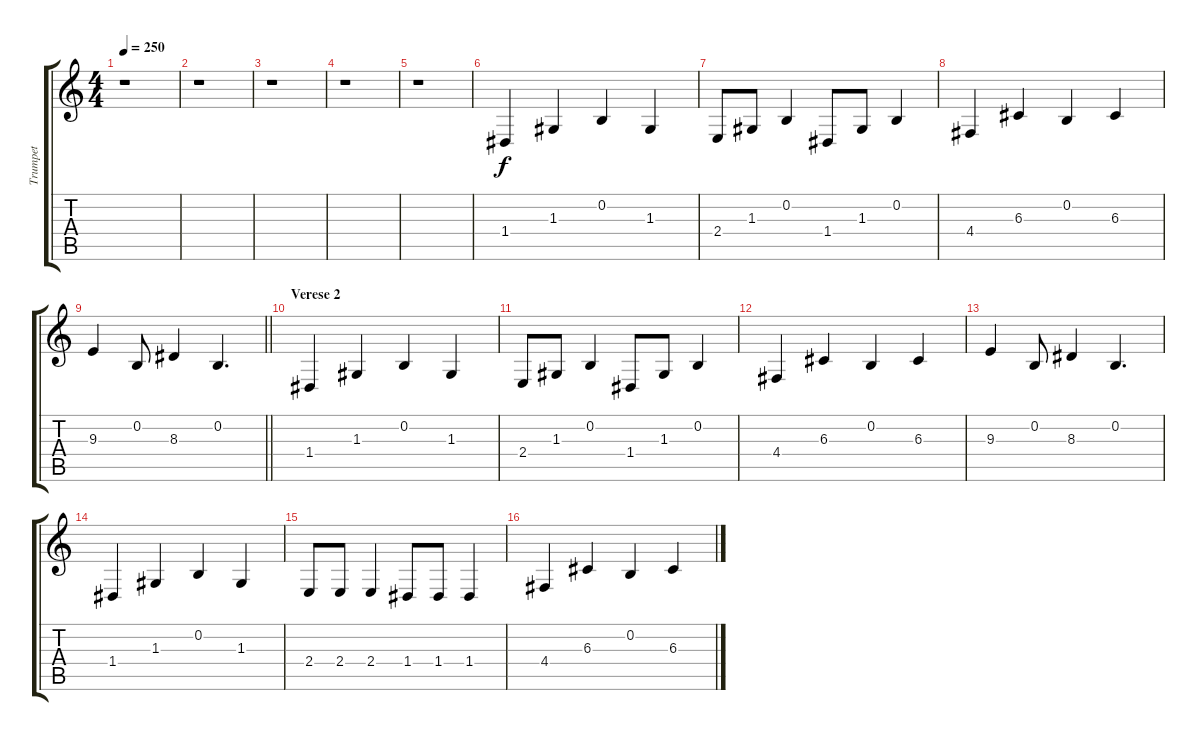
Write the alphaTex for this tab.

\track ("Trumpet" "Trumpet") {instrument trumpet}
\staff {score tabs}
\tuning (E4 B3 G3 D3 A2 E2) {hide}
\ts (4 4)
\tempo 250
\clef g2
\ks c
r.1{dy f} |
r.1 |
r.1 |
r.1 |
r.1 |
1.4.4 1.3.4 0.2.4 1.3.4 |
2.4.8 1.3.8 0.2.4 1.4.8 1.3.8 0.2.4 |
4.4.4 6.3.4 0.2.4 6.3.4 |
\barLineRight lightlight
9.3.4 0.2.8 8.3.4 0.2.4{d} |
\section ("" "Verese 2")
1.4.4 1.3.4 0.2.4 1.3.4 |
2.4.8 1.3.8 0.2.4 1.4.8 1.3.8 0.2.4 |
4.4.4 6.3.4 0.2.4 6.3.4 |
9.3.4 0.2.8 8.3.4 0.2.4{d} |
1.4.4 1.3.4 0.2.4 1.3.4 |
2.4.8 2.4.8 2.4.4 1.4.8 1.4.8 1.4.4 |
4.4.4 6.3.4 0.2.4 6.3.4
